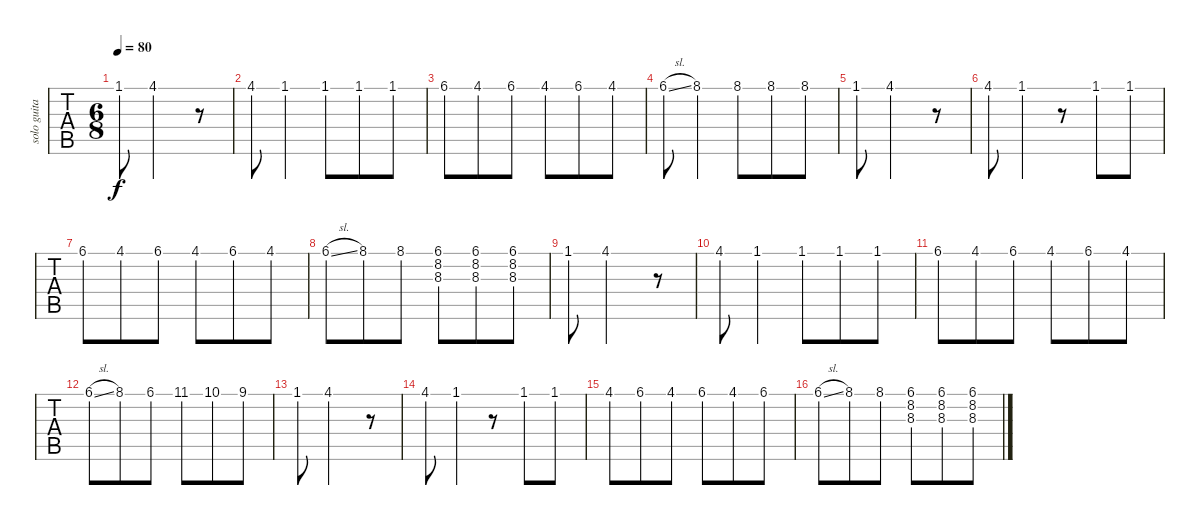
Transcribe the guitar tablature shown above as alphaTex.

\track ("solo guitar" "solo guita") {instrument electricguitarclean}
\staff {tabs}
\tuning (E4 B3 G3 D3 A2 E2) {hide}
\ts (6 8)
\tempo 80
\clef g2
\ks fminor
1.1.8{dy f} 4.1.2 r.8 |
4.1.8 1.1.4 1.1{st}.8 1.1{st}.8 1.1{st}.8 |
6.1.8 4.1.8 6.1.8 4.1.8 6.1.8 4.1.8 |
6.1{sl}.8 8.1.4 8.1{st}.8 8.1{st}.8 8.1{st}.8 |
1.1.8 4.1.2 r.8 |
4.1.8 1.1.4 r.8 1.1{st}.8 1.1{st}.8 |
6.1.8 4.1.8 6.1.8 4.1.8 6.1.8 4.1.8 |
6.1{sl}.8 8.1{st}.8 8.1{st}.8 (6.1{st} 8.2{st} 8.3{st}).8 (6.1{st} 8.2{st} 8.3{st}).8 (6.1{st} 8.2{st} 8.3{st}).8 |
1.1.8 4.1.2 r.8 |
4.1.8 1.1.4 1.1{st}.8 1.1{st}.8 1.1{st}.8 |
6.1.8 4.1.8 6.1.8 4.1.8 6.1.8 4.1.8 |
6.1{sl}.8 8.1.8 6.1.8 11.1{st}.8 10.1{st}.8 9.1{st}.8 |
1.1.8 4.1.2 r.8 |
4.1.8 1.1.4 r.8 1.1{st}.8 1.1{st}.8 |
4.1.8 6.1.8 4.1.8 6.1.8 4.1.8 6.1.8 |
6.1{sl}.8 8.1{st}.8 8.1{st}.8 (6.1{st} 8.2{st} 8.3{st}).8 (6.1{st} 8.2{st} 8.3{st}).8 (6.1{st} 8.2{st} 8.3{st}).8
